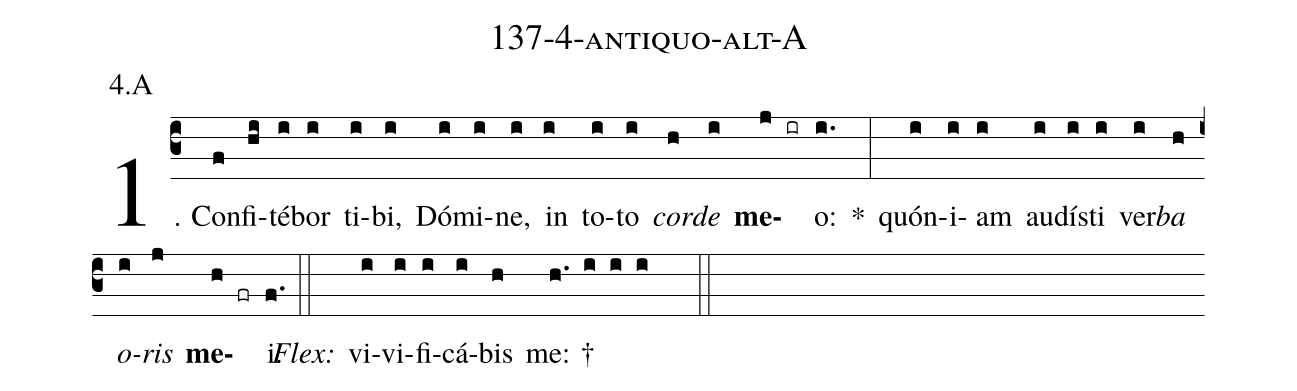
name: 137-4-antiquo-alt-A;
annotation: 4.A;
%%
(c3)1. Con(f)fi(hi)té(i)bor(i) ti(i)bi,(i) Dó(i)mi(i)ne,(i) in(i) to(i)to(i) <i>cor</i>(h)<i>de</i>(i) <b>me</b>(j ir)o:(i.) *(:) quón(i)i(i)am(i) au(i)dís(i)ti(i) ver(i)<i>ba</i>(h) <i>o</i>(i)<i>ris</i>(j) <b>me</b>(h fr)i.(f.) (::)
<i>Flex:</i>()  vi(i)vi(i)fi(i)cá(i)bis(h) me: †(h. i i i  ::)
